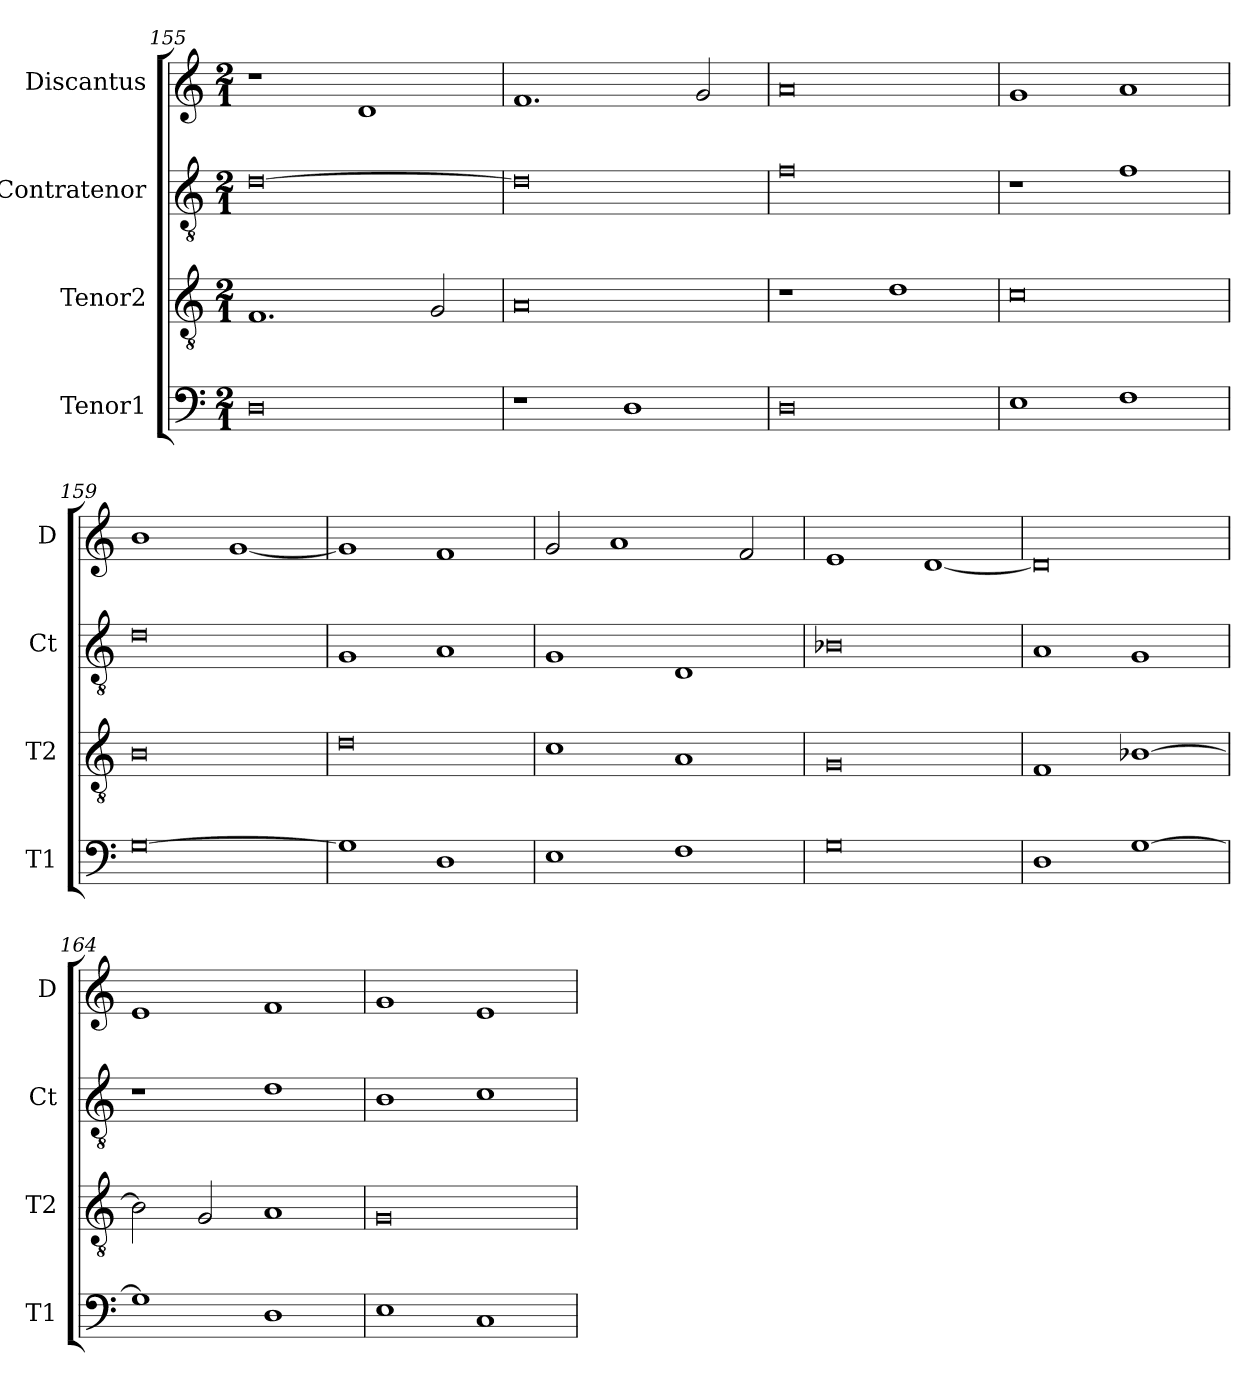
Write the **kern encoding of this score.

**kern	**kern	**kern	**kern
*part4	*part3	*part2	*part1
*staff4	*staff3	*staff2	*staff1
*I"Tenor1	*I"Tenor2	*I"Contratenor	*I"Discantus
*I'T1	*I'T2	*I'Ct	*I'D
*clefF4	*clefGv2	*clefGv2	*clefG2
*k[]	*k[]	*k[]	*k[]
*M2/1	*M2/1	*M2/1	*M2/1
=155	=155	=155	=155
0D	1.F	[0d	1r
.	.	.	1d
.	2G/	.	.
=156	=156	=156	=156
1r	0A	0d]	1.f
1D	.	.	.
.	.	.	2g/
=157	=157	=157	=157
0D	1r	0f	0a
.	1d	.	.
=158	=158	=158	=158
1E	0c	1r	1g
1F	.	1f	1a
=159	=159	=159	=159
[0G	0B	0d	1b
.	.	.	[1g
=160	=160	=160	=160
1G]	0d	1G	1g]
1D	.	1A	1f
=161	=161	=161	=161
1E	1c	1G	2g/
.	.	.	1a
1F	1A	1D	.
.	.	.	2f/
=162	=162	=162	=162
0G	0G	0B-X	1e
.	.	.	[1d
=163	=163	=163	=163
1D	1F	1A	0d]
[1G	[1B-X	1G	.
=164	=164	=164	=164
1G]	2B-\]	1r	1e
.	2G/	.	.
1D	1A	1d	1f
=165	=165	=165	=165
1E	0G	1B	1g
1C	.	1c	1e
=	=	=	=
*-	*-	*-	*-
